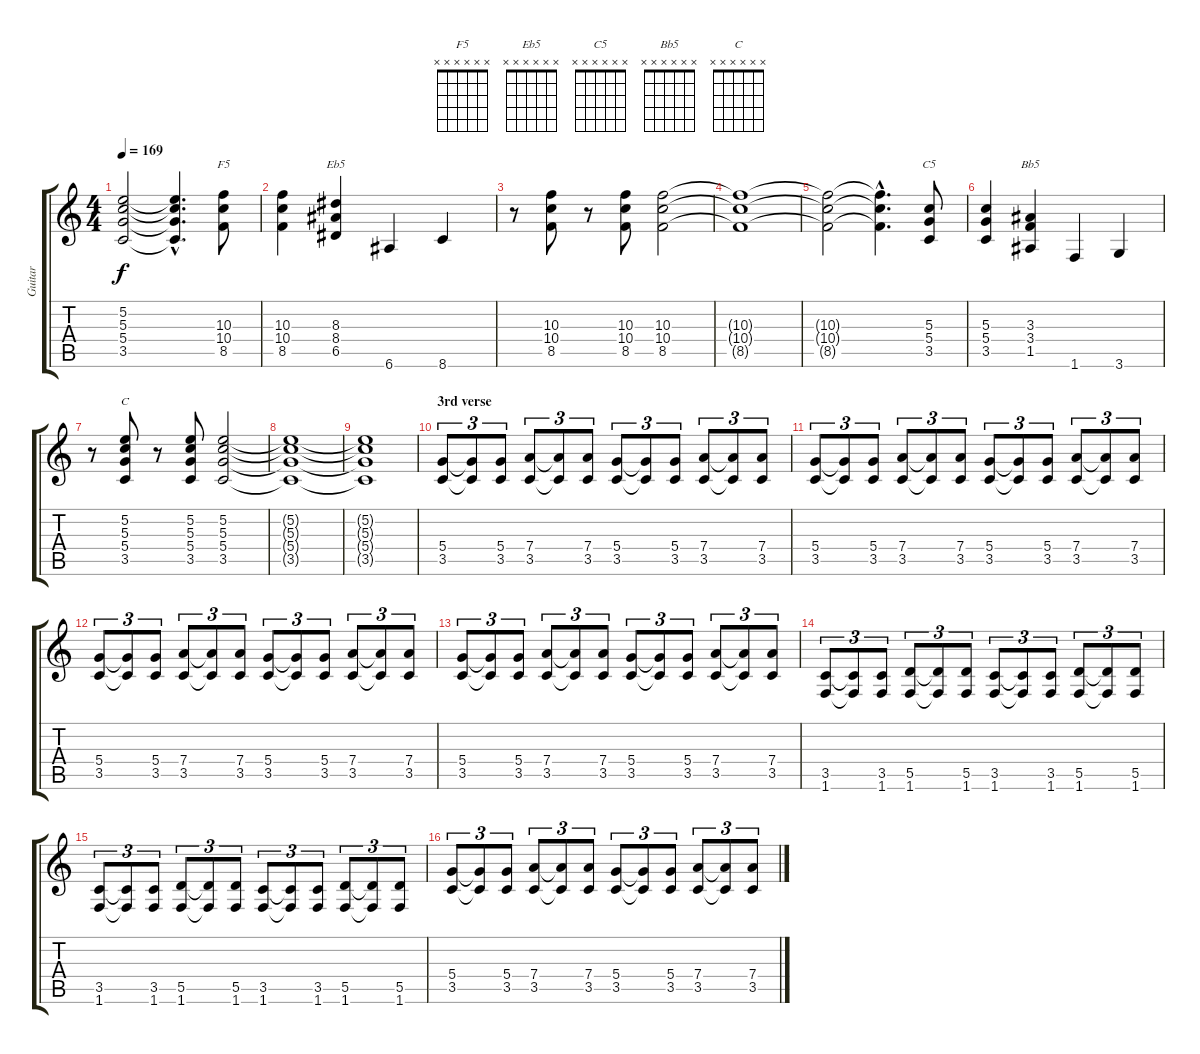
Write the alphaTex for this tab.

\track ("Guitar" "Guitar") {instrument overdrivenguitar}
\staff {score tabs}
\tuning (E4 B3 G3 D3 A2 E2) {hide}
\chord ("F5" x x x x x x) {firstfret 0}
\chord ("Eb5" x x x x x x) {firstfret 0}
\chord ("C5" x x x x x x) {firstfret 0}
\chord ("Bb5" x x x x x x) {firstfret 0}
\chord ("C" x x x x x x) {firstfret 0}
\ts (4 4)
\tempo 169
\clef g2
\ks c
(5.2{t} 5.3{t} 5.4{t} 3.5{t}).2{dy f} (5.2{hac t} 5.3{hac t} 5.4{hac t} 3.5{hac t}).4{d} (10.3 10.4 8.5).8{ch "F5"} |
(10.3 10.4 8.5).4 (8.3 8.4 6.5).4{ch "Eb5"} 6.6.4 8.6.4 |
r.8 (10.3 10.4 8.5).8 r.8 (10.3 10.4 8.5).8 (10.3 10.4 8.5).2 |
(10.3{t} 10.4{t} 8.5{t}).1 |
(10.3{t} 10.4{t} 8.5{t}).2 (10.3{hac t} 10.4{hac t} 8.5{hac t}).4{d} (5.3 5.4 3.5).8{ch "C5"} |
(5.3 5.4 3.5).4 (3.3 3.4 1.5).4{ch "Bb5"} 1.6.4 3.6.4 |
r.8 (5.2 5.3 5.4 3.5).8{ch "C"} r.8 (5.2 5.3 5.4 3.5).8 (5.2 5.3 5.4 3.5).2 |
(5.2{t} 5.3{t} 5.4{t} 3.5{t}).1 |
(5.2{t} 5.3{t} 5.4{t} 3.5{t}).1 |
\section ("" "3rd verse")
(5.4 3.5).8{tu (3 2)} (5.4{t} 3.5{t}).8{tu (3 2)} (5.4 3.5).8{tu (3 2)} (7.4 3.5).8{tu (3 2)} (7.4{t} 3.5{t}).8{tu (3 2)} (7.4 3.5).8{tu (3 2)} (5.4 3.5).8{tu (3 2)} (5.4{t} 3.5{t}).8{tu (3 2)} (5.4 3.5).8{tu (3 2)} (7.4 3.5).8{tu (3 2)} (7.4{t} 3.5{t}).8{tu (3 2)} (7.4 3.5).8{tu (3 2)} |
(5.4 3.5).8{tu (3 2)} (5.4{t} 3.5{t}).8{tu (3 2)} (5.4 3.5).8{tu (3 2)} (7.4 3.5).8{tu (3 2)} (7.4{t} 3.5{t}).8{tu (3 2)} (7.4 3.5).8{tu (3 2)} (5.4 3.5).8{tu (3 2)} (5.4{t} 3.5{t}).8{tu (3 2)} (5.4 3.5).8{tu (3 2)} (7.4 3.5).8{tu (3 2)} (7.4{t} 3.5{t}).8{tu (3 2)} (7.4 3.5).8{tu (3 2)} |
(5.4 3.5).8{tu (3 2)} (5.4{t} 3.5{t}).8{tu (3 2)} (5.4 3.5).8{tu (3 2)} (7.4 3.5).8{tu (3 2)} (7.4{t} 3.5{t}).8{tu (3 2)} (7.4 3.5).8{tu (3 2)} (5.4 3.5).8{tu (3 2)} (5.4{t} 3.5{t}).8{tu (3 2)} (5.4 3.5).8{tu (3 2)} (7.4 3.5).8{tu (3 2)} (7.4{t} 3.5{t}).8{tu (3 2)} (7.4 3.5).8{tu (3 2)} |
(5.4 3.5).8{tu (3 2)} (5.4{t} 3.5{t}).8{tu (3 2)} (5.4 3.5).8{tu (3 2)} (7.4 3.5).8{tu (3 2)} (7.4{t} 3.5{t}).8{tu (3 2)} (7.4 3.5).8{tu (3 2)} (5.4 3.5).8{tu (3 2)} (5.4{t} 3.5{t}).8{tu (3 2)} (5.4 3.5).8{tu (3 2)} (7.4 3.5).8{tu (3 2)} (7.4{t} 3.5{t}).8{tu (3 2)} (7.4 3.5).8{tu (3 2)} |
(3.5 1.6).8{tu (3 2)} (3.5{t} 1.6{t}).8{tu (3 2)} (3.5 1.6).8{tu (3 2)} (5.5 1.6).8{tu (3 2)} (5.5{t} 1.6{t}).8{tu (3 2)} (5.5 1.6).8{tu (3 2)} (3.5 1.6).8{tu (3 2)} (3.5{t} 1.6{t}).8{tu (3 2)} (3.5 1.6).8{tu (3 2)} (5.5 1.6).8{tu (3 2)} (5.5{t} 1.6{t}).8{tu (3 2)} (5.5 1.6).8{tu (3 2)} |
(3.5 1.6).8{tu (3 2)} (3.5{t} 1.6{t}).8{tu (3 2)} (3.5 1.6).8{tu (3 2)} (5.5 1.6).8{tu (3 2)} (5.5{t} 1.6{t}).8{tu (3 2)} (5.5 1.6).8{tu (3 2)} (3.5 1.6).8{tu (3 2)} (3.5{t} 1.6{t}).8{tu (3 2)} (3.5 1.6).8{tu (3 2)} (5.5 1.6).8{tu (3 2)} (5.5{t} 1.6{t}).8{tu (3 2)} (5.5 1.6).8{tu (3 2)} |
(5.4 3.5).8{tu (3 2)} (5.4{t} 3.5{t}).8{tu (3 2)} (5.4 3.5).8{tu (3 2)} (7.4 3.5).8{tu (3 2)} (7.4{t} 3.5{t}).8{tu (3 2)} (7.4 3.5).8{tu (3 2)} (5.4 3.5).8{tu (3 2)} (5.4{t} 3.5{t}).8{tu (3 2)} (5.4 3.5).8{tu (3 2)} (7.4 3.5).8{tu (3 2)} (7.4{t} 3.5{t}).8{tu (3 2)} (7.4 3.5).8{tu (3 2)}
